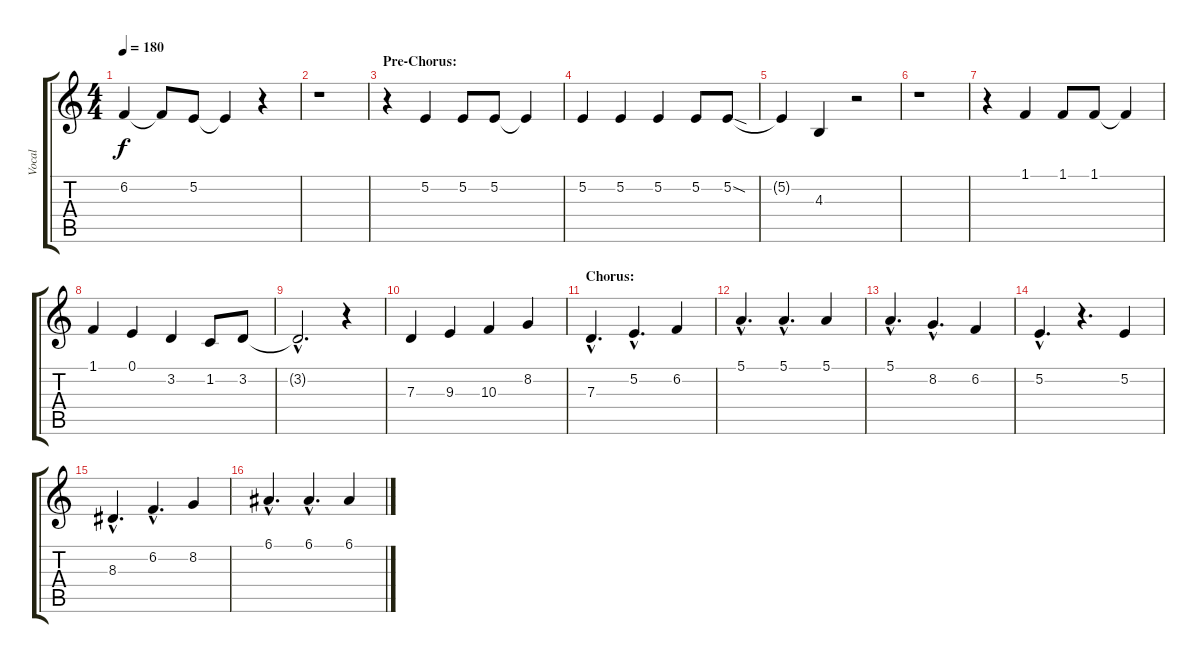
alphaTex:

\track ("Vocal" "Vocal") {instrument oboe}
\staff {score tabs}
\tuning (E4 B3 G3 D3 A2 E2) {hide}
\ts (4 4)
\tempo 180
\clef g2
\ks c
6.2.4{dy f} 6.2{t}.8 5.2.8 5.2{t}.4 r.4 |
r.1 |
\section ("" "Pre-Chorus:")
r.4 5.2.4 5.2.8 5.2.8 5.2{t}.4 |
5.2.4 5.2.4 5.2.4 5.2.8 5.2{sod}.8 |
5.2{t}.4 4.3.4 r.2 |
r.1 |
r.4 1.1.4 1.1.8 1.1.8 1.1{t}.4 |
1.1.4 0.1.4 3.2.4 1.2.8 3.2.8 |
3.2{hac t}.2{d} r.4 |
7.3.4 9.3.4 10.3.4 8.2.4 |
\section ("" "Chorus:")
7.3{hac}.4{d} 5.2{hac}.4{d} 6.2.4 |
5.1{hac}.4{d} 5.1{hac}.4{d} 5.1.4 |
5.1{hac}.4{d} 8.2{hac}.4{d} 6.2.4 |
5.2{hac}.4{d} r.4{d} 5.2.4 |
8.3{hac}.4{d} 6.2{hac}.4{d} 8.2.4 |
6.1{hac}.4{d} 6.1{hac}.4{d} 6.1.4
